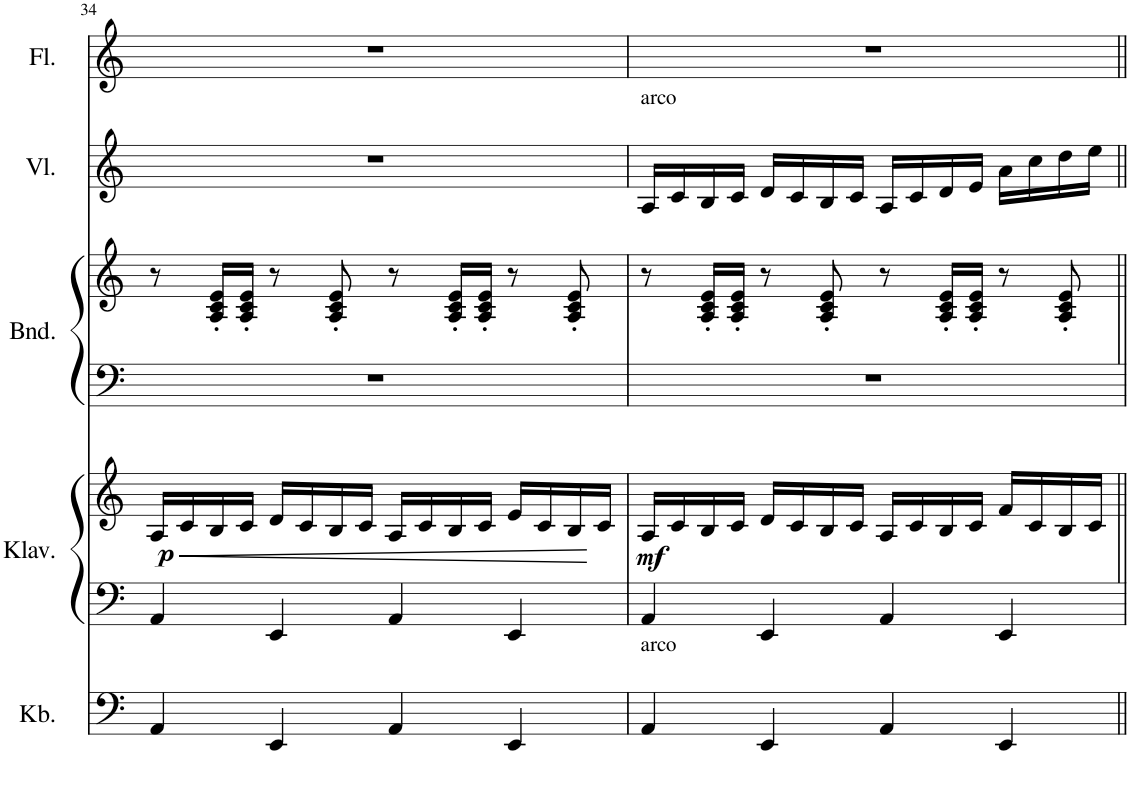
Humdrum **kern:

**kern	**kern	**kern	**dynam	**kern	**kern	**kern	**kern
*part5	*part4	*part4	*part4	*part3	*part3	*part2	*part1
*staff7	*staff6	*staff5	*staff5/6	*staff4	*staff3	*staff2	*staff1
*I"Kontrabass	*I"Klavier	*	*	*I"Bandoneon	*	*I"Violine	*I"Floete
*I'Kb.	*I'Klav.	*	*	*I'Bnd.	*	*I'Vl.	*I'Fl.
!!LO:PB:g=z
*clefF4	*clefF4	*clefG2	*	*clefF4	*clefG2	*clefG2	*clefG2
*Trd7c12	*	*	*	*	*	*	*
*k[]	*k[]	*k[]	*	*k[]	*k[]	*k[]	*k[]
*M4/4	*M4/4	*M4/4	*	*M4/4	*M4/4	*M4/4	*M4/4
=34	=34	=34	=34	=34	=34	=34	=34
!	!	!	!LO:HP:b	!	!	!	!
!	!	!	!LO:DY:n=1:b	!	!	!	!
4AA/	4AA/	16A/LL	< p	1r	8r	1r	1r
.	.	16c/	.	.	.	.	.
.	.	16B/	.	.	16A/' 16c/' 16e/'LL	.	.
.	.	16c/JJ	.	.	16A/' 16c/' 16e/'JJ	.	.
4EE/	4EE/	16d/LL	.	.	8r	.	.
.	.	16c/	.	.	.	.	.
.	.	16B/	.	.	8A/' 8c/' 8e/'	.	.
.	.	16c/JJ	.	.	.	.	.
4AA/	4AA/	16A/LL	.	.	8r	.	.
.	.	16c/	.	.	.	.	.
.	.	16B/	.	.	16A/' 16c/' 16e/'LL	.	.
.	.	16c/JJ	.	.	16A/' 16c/' 16e/'JJ	.	.
4EE/	4EE/	16e/LL	.	.	8r	.	.
.	.	16c/	.	.	.	.	.
.	.	16B/	.	.	8A/' 8c/' 8e/'	.	.
.	.	16c/JJ	[	.	.	.	.
=35	=35	=35	=35	=35	=35	=35	=35
!	!	!	!	!	!	!LO:TX:a:t=arco	!
!LO:TX:a:t=arco	!	!	!	!	!	!	!
!	!	!	!LO:DY:b	!	!	!	!
4AA/	4AA/	16A/LL	mf	1r	8r	16A/LL	1r
.	.	16c/	.	.	.	16c/	.
.	.	16B/	.	.	16A/' 16c/' 16e/'LL	16B/	.
.	.	16c/JJ	.	.	16A/' 16c/' 16e/'JJ	16c/JJ	.
4EE/	4EE/	16d/LL	.	.	8r	16d/LL	.
.	.	16c/	.	.	.	16c/	.
.	.	16B/	.	.	8A/' 8c/' 8e/'	16B/	.
.	.	16c/JJ	.	.	.	16c/JJ	.
4AA/	4AA/	16A/LL	.	.	8r	16A/LL	.
.	.	16c/	.	.	.	16c/	.
.	.	16B/	.	.	16A/' 16c/' 16e/'LL	16d/	.
.	.	16c/JJ	.	.	16A/' 16c/' 16e/'JJ	16e/JJ	.
4EE/	4EE/	16f/LL	.	.	8r	16a\LL	.
.	.	16c/	.	.	.	16cc\	.
.	.	16B/	.	.	8A/' 8c/' 8e/'	16dd\	.
.	.	16c/JJ	.	.	.	16ee\JJ	.
=||	=||	=||	=||	=||	=||	=||	=||
*-	*-	*-	*-	*-	*-	*-	*-
